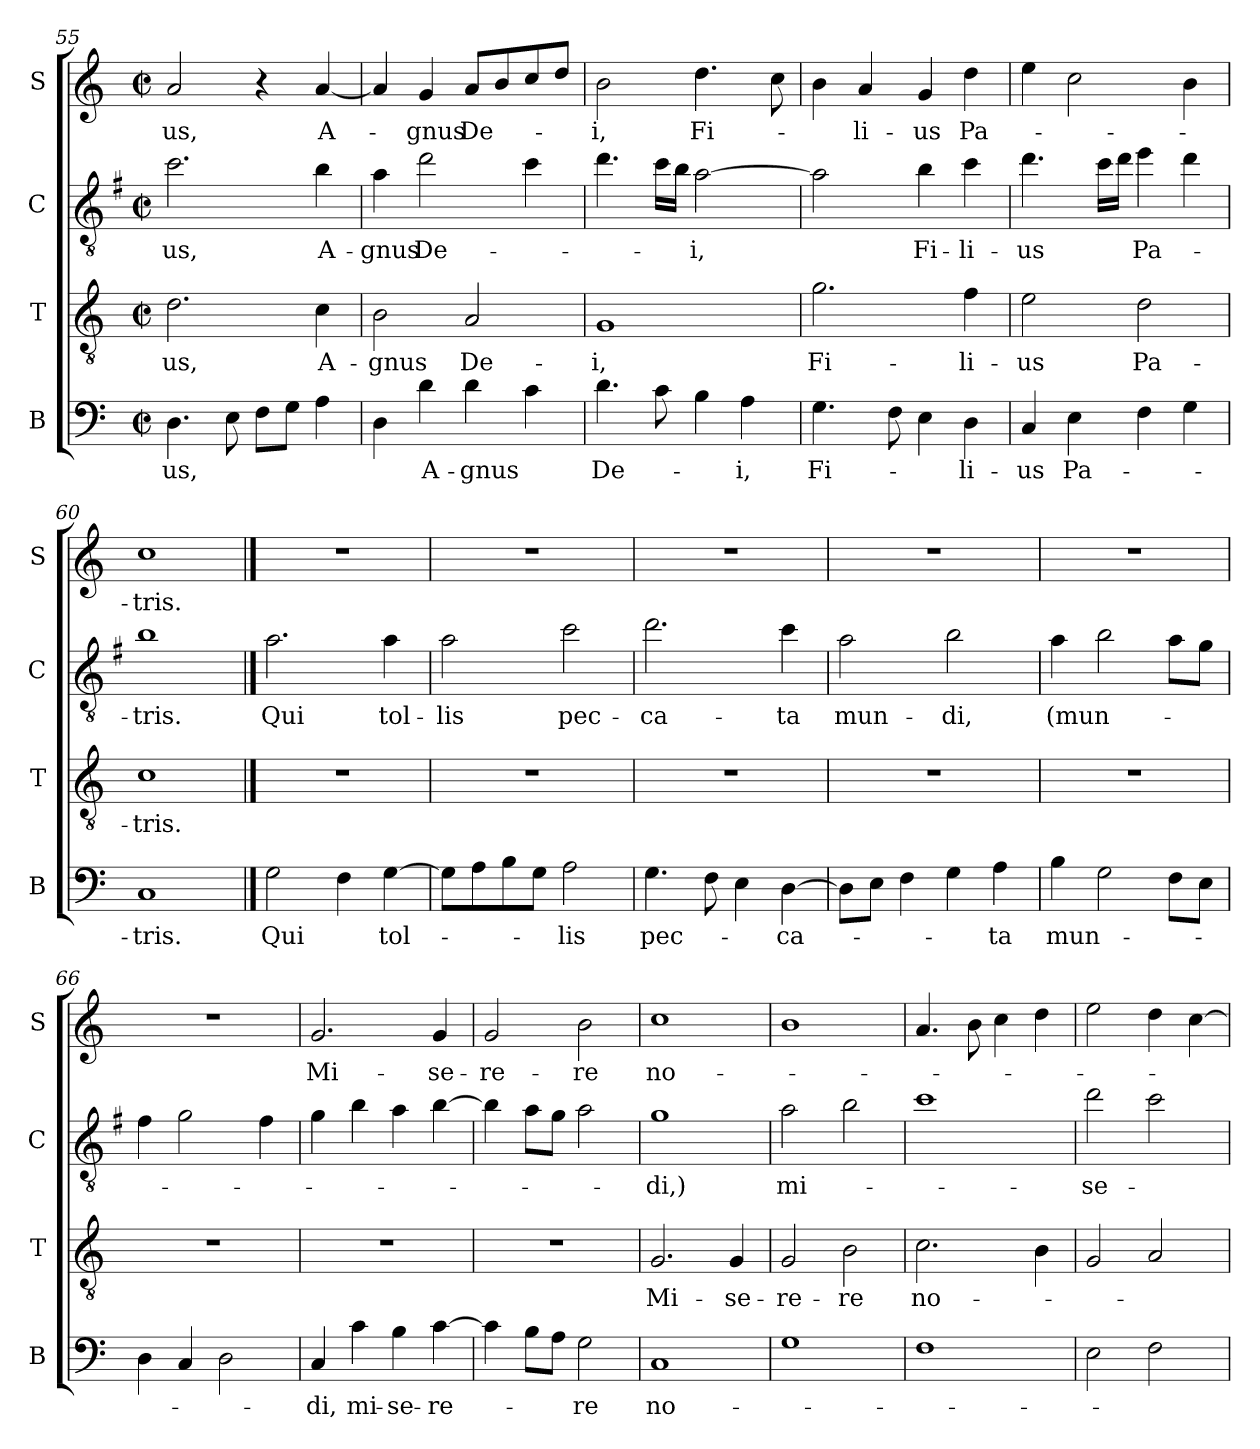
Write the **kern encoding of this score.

**kern	**text	**kern	**text	**kern	**text	**kern	**text
*part4	*part4	*part3	*part3	*part2	*part2	*part1	*part1
*staff4	*staff4	*staff3	*staff3	*staff2	*staff2	*staff1	*staff1
*I"B	*	*I"T	*	*I"C	*	*I"S	*
*I'B	*	*I'T	*	*I'C	*	*I'S	*
*clefF4	*	*clefGv2	*	*clefGv2	*	*clefG2	*
*	*	*	*	*ITrd4c7	*	*	*
*k[]	*	*k[]	*	*k[]	*	*k[]	*
*M2/2	*	*M2/2	*	*M2/2	*	*M2/2	*
*met(c|)	*	*met(c|)	*	*met(c|)	*	*met(c|)	*
=55	=55	=55	=55	=55	=55	=55	=55
!	!LO:LY:b	!	!LO:LY:b	!	!LO:LY:b	!	!LO:LY:b
4.D\	-us,	2.d\	-us,	2.f\	-us,	2a/	-us,
8E\	.	.	.	.	.	.	.
8F\L	.	.	.	.	.	4r	.
8G\J	.	.	.	.	.	.	.
!	!	!	!LO:LY:b	!	!LO:LY:b	!	!LO:LY:b
4A\	.	4c\	A-	4e\	A-	[4a/	A-
=56	=56	=56	=56	=56	=56	=56	=56
!	!	!	!LO:LY:b	!	!LO:LY:b	!	!
4D\	.	2B\	-gnus	4d\	-gnus	4a/]	.
!	!LO:LY:b	!	!	!	!LO:LY:b	!	!LO:LY:b
4d\	A-	.	.	2g\	De-	4g/	-gnus
!	!LO:LY:b	!	!LO:LY:b	!	!	!	!LO:LY:b
4d\	-gnus	2A/	De-	.	.	8a/L	De-
.	.	.	.	.	.	8b/	.
4c\	.	.	.	4f\	.	8cc/	.
.	.	.	.	.	.	8dd/J	.
=57	=57	=57	=57	=57	=57	=57	=57
!	!LO:LY:b	!	!LO:LY:b	!	!	!	!LO:LY:b
4.d\	De-	1G	-i,	4.g\	.	2b\	-i,
8c\	.	.	.	16f\LL	.	.	.
.	.	.	.	16e\JJ	.	.	.
!	!	!	!	!	!LO:LY:b	!	!LO:LY:b
4B\	.	.	.	[2d\	-i,	4.dd\	Fi-
!	!LO:LY:b	!	!	!	!	!	!
4A\	-i,	.	.	.	.	.	.
.	.	.	.	.	.	8cc\	.
=58	=58	=58	=58	=58	=58	=58	=58
!	!LO:LY:b	!	!LO:LY:b	!	!	!	!
4.G\	Fi-	2.g\	Fi-	2d\]	.	4b\	.
!	!	!	!	!	!	!	!LO:LY:b
.	.	.	.	.	.	4a/	-li-
8F\	.	.	.	.	.	.	.
!	!	!	!	!	!LO:LY:b	!	!LO:LY:b
4E\	.	.	.	4e\	Fi-	4g/	-us
!	!LO:LY:b	!	!LO:LY:b	!	!LO:LY:b	!	!LO:LY:b
4D\	-li-	4f\	-li-	4f\	-li-	4dd\	Pa-
!!LO:LB:g=z
=59	=59	=59	=59	=59	=59	=59	=59
*	*	*	*	*	*	*MM92	*
!	!LO:LY:b	!	!LO:LY:b	!	!LO:LY:b	!	!
4C/	-us	2e\	-us	4.g\	-us	4ee\	.
!	!LO:LY:b	!	!	!	!	!	!
4E\	Pa-	.	.	.	.	2cc\	.
.	.	.	.	16f\LL	.	.	.
.	.	.	.	16g\JJ	.	.	.
!	!	!	!LO:LY:b	!	!LO:LY:b	!	!
4F\	.	2d\	Pa-	4a\	Pa-	.	.
4G\	.	.	.	4g\	.	4b\	.
=60	=60	=60	=60	=60	=60	=60	=60
!	!LO:LY:b	!	!LO:LY:b	!	!LO:LY:b	!	!LO:LY:b
1C	-tris.	1c	-tris.	1e	-tris.	1cc	-tris.
==61	==61	==61	==61	==61	==61	==61	==61
*	*	*	*	*	*	*MM112	*
!	!LO:LY:b	!	!	!	!LO:LY:b	!	!
2G\	Qui	1r	.	2.d\	Qui	1r	.
4F\	.	.	.	.	.	.	.
!	!LO:LY:b	!	!	!	!LO:LY:b	!	!
[4G\	tol-	.	.	4d\	tol-	.	.
=62	=62	=62	=62	=62	=62	=62	=62
!	!	!	!	!	!LO:LY:b	!	!
8G\L]	.	1r	.	2d\	-lis	1r	.
8A\	.	.	.	.	.	.	.
8B\	.	.	.	.	.	.	.
8G\J	.	.	.	.	.	.	.
!	!LO:LY:b	!	!	!	!LO:LY:b	!	!
2A\	-lis	.	.	2f\	pec-	.	.
=63	=63	=63	=63	=63	=63	=63	=63
!	!LO:LY:b	!	!	!	!LO:LY:b	!	!
4.G\	pec-	1r	.	2.g\	-ca-	1r	.
8F\	.	.	.	.	.	.	.
4E\	.	.	.	.	.	.	.
!	!LO:LY:b	!	!	!	!LO:LY:b	!	!
[4D\	-ca-	.	.	4f\	-ta	.	.
=64	=64	=64	=64	=64	=64	=64	=64
!	!	!	!	!	!LO:LY:b	!	!
8D\L]	.	1r	.	2d\	mun-	1r	.
8E\J	.	.	.	.	.	.	.
4F\	.	.	.	.	.	.	.
!	!	!	!	!	!LO:LY:b	!	!
4G\	.	.	.	2e\	-di,	.	.
!	!LO:LY:b	!	!	!	!	!	!
4A\	-ta	.	.	.	.	.	.
=65	=65	=65	=65	=65	=65	=65	=65
!	!LO:LY:b	!	!	!	!LO:LY:b	!	!
4B\	mun-	1r	.	4d\	(mun-	1r	.
2G\	.	.	.	2e\	.	.	.
8F\L	.	.	.	8d\L	.	.	.
8E\J	.	.	.	8c\J	.	.	.
!!LO:LB:g=z
=66	=66	=66	=66	=66	=66	=66	=66
4D\	.	1r	.	4B\	.	1r	.
4C/	.	.	.	2c\	.	.	.
2D\	.	.	.	.	.	.	.
.	.	.	.	4B\	.	.	.
=67	=67	=67	=67	=67	=67	=67	=67
!	!LO:LY:b	!	!	!	!	!	!LO:LY:b
4C/	-di,	1r	.	4c\	.	2.g/	Mi-
!	!LO:LY:b	!	!	!	!	!	!
4c\	mi-	.	.	4e\	.	.	.
!	!LO:LY:b	!	!	!	!	!	!
4B\	-se-	.	.	4d\	.	.	.
!	!LO:LY:b	!	!	!	!	!	!LO:LY:b
[4c\	-re-	.	.	[4e\	.	4g/	-se-
=68	=68	=68	=68	=68	=68	=68	=68
!	!	!	!	!	!	!	!LO:LY:b
4c\]	.	1r	.	4e\]	.	2g/	-re-
8B\L	.	.	.	8d\L	.	.	.
8A\J	.	.	.	8c\J	.	.	.
!	!LO:LY:b	!	!	!	!	!	!LO:LY:b
2G\	-re	.	.	2d\	.	2b\	-re
=69	=69	=69	=69	=69	=69	=69	=69
!	!LO:LY:b	!	!LO:LY:b	!	!LO:LY:b	!	!LO:LY:b
1C	no-	2.G/	Mi-	1c	-di,)	1cc	no-
!	!	!	!LO:LY:b	!	!	!	!
.	.	4G/	-se-	.	.	.	.
=70	=70	=70	=70	=70	=70	=70	=70
!	!	!	!LO:LY:b	!	!LO:LY:b	!	!
1G	.	2G/	-re-	2d\	mi-	1b	.
!	!	!	!LO:LY:b	!	!	!	!
.	.	2B\	-re	2e\	.	.	.
=71	=71	=71	=71	=71	=71	=71	=71
!	!	!	!LO:LY:b	!	!	!	!
1F	.	2.c\	no-	1f	.	4.a/	.
.	.	.	.	.	.	8b\	.
.	.	.	.	.	.	4cc\	.
.	.	4B\	.	.	.	4dd\	.
=72	=72	=72	=72	=72	=72	=72	=72
!	!	!	!	!	!LO:LY:b	!	!
2E\	.	2G/	.	2g\	-se-	2ee\	.
2F\	.	2A/	.	2f\	.	4dd\	.
.	.	.	.	.	.	[4cc\	.
=	=	=	=	=	=	=	=
*-	*-	*-	*-	*-	*-	*-	*-
